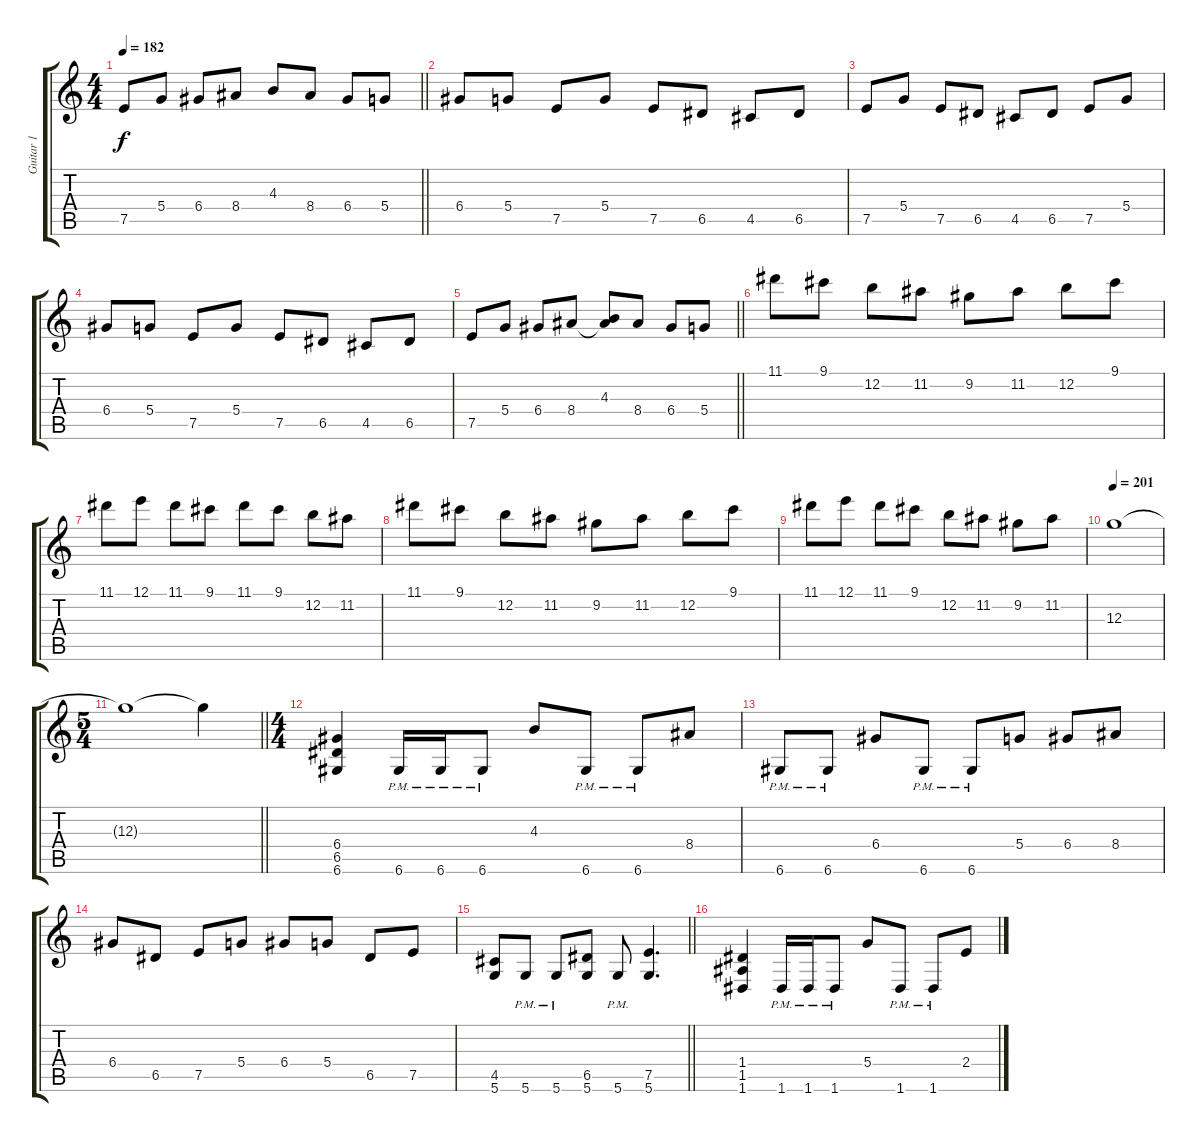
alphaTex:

\track ("Guitar 1" "Guitar 1") {instrument distortionguitar}
\staff {score tabs}
\tuning (E4 B3 G3 D3 A2 D2) {hide}
\ts (4 4)
\tempo 182
\clef g2
\barLineRight lightlight
\ks c
7.5{t}.8{dy f} 5.4.8 6.4.8 8.4.8 4.3.8 8.4.8 6.4.8 5.4.8 |
\section ("" "")
6.4.8 5.4.8 7.5.8 5.4.8 7.5.8 6.5.8 4.5.8 6.5.8 |
7.5.8 5.4.8 7.5.8 6.5.8 4.5.8 6.5.8 7.5.8 5.4.8 |
6.4.8 5.4.8 7.5.8 5.4.8 7.5.8 6.5.8 4.5.8 6.5.8 |
\barLineRight lightlight
7.5.8 5.4.8 6.4.8 8.4.8 (4.3 8.4{t}).8 8.4.8 6.4.8 5.4.8 |
11.1.8 9.1.8 12.2.8 11.2.8 9.2.8 11.2.8 12.2.8 9.1.8 |
11.1.8 12.1.8 11.1.8 9.1.8 11.1.8 9.1.8 12.2.8 11.2.8 |
11.1.8 9.1.8 12.2.8 11.2.8 9.2.8 11.2.8 12.2.8 9.1.8 |
11.1.8 12.1.8 11.1.8 9.1.8 12.2.8 11.2.8 9.2.8 11.2.8 |
\tempo 201
12.3.1 |
\ts (5 4)
\barLineRight lightlight
12.3{t}.1 12.3{t}.4 |
\ts (4 4)
\section ("" "")
(6.4 6.5 6.6).4 6.6{pm}.16 6.6{pm}.16 6.6{pm}.8 4.3.8 6.6{pm}.8 6.6{pm}.8 8.4.8 |
6.6{pm}.8 6.6{pm}.8 6.4.8 6.6{pm}.8 6.6{pm}.8 5.4.8 6.4.8 8.4.8 |
6.4.8 6.5.8 7.5.8 5.4.8 6.4.8 5.4.8 6.5.8 7.5.8 |
\barLineRight lightlight
(4.5 5.6).8 5.6{pm}.8 5.6{pm}.8 (6.5 5.6).8 5.6{pm}.8 (7.5 5.6).4{d} |
(1.4 1.5 1.6).4 1.6{pm}.16 1.6{pm}.16 1.6{pm}.8 5.4.8 1.6{pm}.8 1.6{pm}.8 2.4.8
